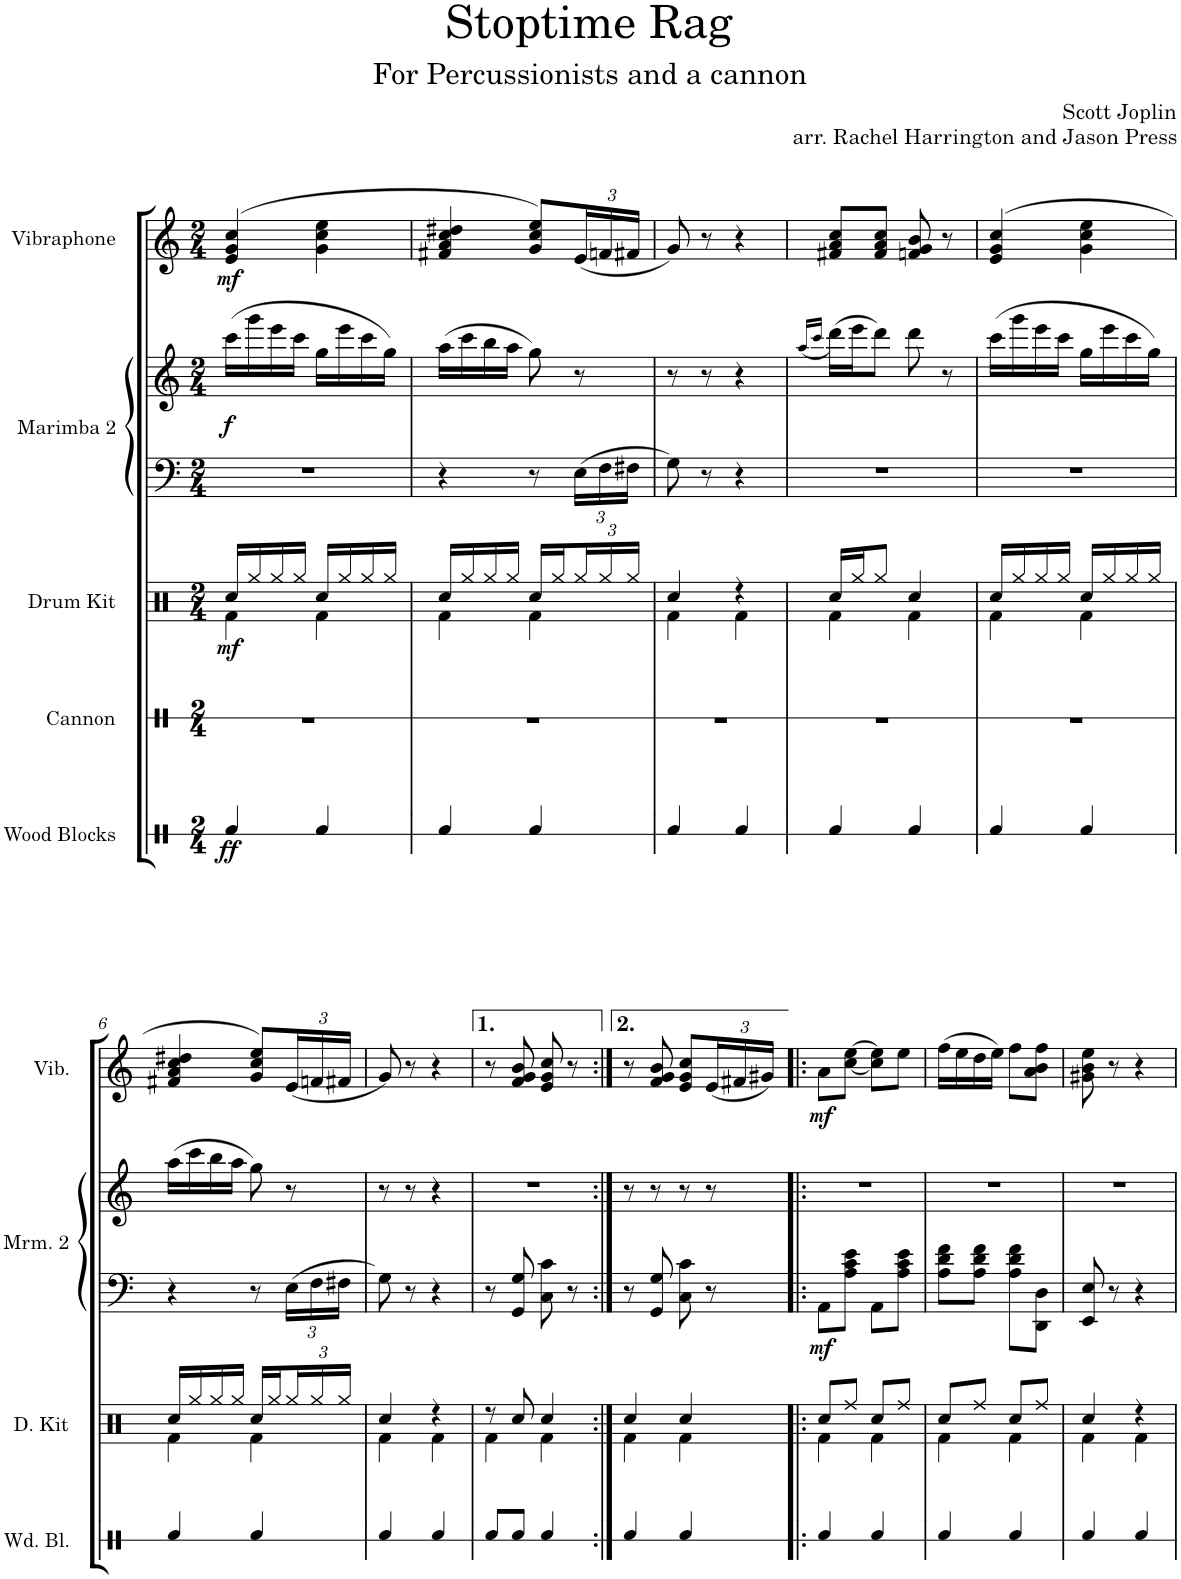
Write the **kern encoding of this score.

**kern	**dynam	**kern	**kern	**dynam	**kern	**kern	**dynam	**kern	**dynam
*part5	*part5	*part4	*part3	*part3	*part2	*part2	*part2	*part1	*part1
*staff6	*staff6	*staff5	*staff4	*staff4	*staff3	*staff2	*staff2/3	*staff1	*staff1
*I"Wood Blocks	*	*I"Cannon	*I"Drum Kit	*	*I"Marimba 2	*	*	*I"Vibraphone	*
*I'Wd. Bl.	*	*I'Cn.	*I'D. Kit	*	*I'Mrm. 2	*	*	*I'Vib.	*
*stria1	*	*stria1	*	*	*	*	*	*	*
*clefX	*	*clefX	*clefX	*	*clefF4	*clefG2	*	*clefG2	*
*k[]	*	*k[]	*k[]	*	*k[]	*k[]	*	*k[]	*
*M2/4	*	*M2/4	*M2/4	*	*M2/4	*M2/4	*	*M2/4	*
=1	=1	=1	=1	=1	=1	=1	=1	=1	=1
*	*	*	*^	*	*	*	*	*	*
!	!LO:DY:b	!	!	!	!LO:DY:b	!	!	!LO:DY:b	!	!LO:DY:b
4Rf/	ff	2r	16Rcc/LL	4Rf\	mf	2r	(16ccc\LL	f	(4e/ 4g/ 4cc/	mf
.	.	.	16Rgg/	.	.	.	16ggg\	.	.	.
.	.	.	16Rgg/	.	.	.	16eee\	.	.	.
.	.	.	16Rgg/JJ	.	.	.	16ccc\JJ	.	.	.
4Rf/	.	.	16Rcc/LL	4Rf\	.	.	16gg\LL	.	4g\ 4cc\ 4ee\	.
.	.	.	16Rgg/	.	.	.	16eee\	.	.	.
.	.	.	16Rgg/	.	.	.	16ccc\	.	.	.
.	.	.	16Rgg/JJ	.	.	.	16gg\JJ)	.	.	.
=2	=2	=2	=2	=2	=2	=2	=2	=2	=2	=2
4Rf/	.	2r	16Rcc/LL	4Rf\	.	4r	(16aa\LL	.	4f#X/ 4a/ 4cc/ 4dd#X/	.
.	.	.	16Rgg/	.	.	.	16ccc\	.	.	.
.	.	.	16Rgg/	.	.	.	16bb\	.	.	.
.	.	.	16Rgg/JJ	.	.	.	16aa\JJ	.	.	.
4Rf/	.	.	16Rcc/LL	4Rf\	.	8r	8gg\)	.	8g/ 8cc/ 8ee/L)	.
.	.	.	16Rgg/	.	.	.	.	.	.	.
*	*	*	*Xbrackettup	*	*	*Xbrackettup	*	*	*Xbrackettup	*
.	.	.	24Rgg/	.	.	24E\LL	8r	.	(24e/L	.
.	.	.	24Rgg/	.	.	24F\	.	.	24fn/	.
.	.	.	24Rgg/JJ	.	.	24F#X\JJ	.	.	24f#X/JJ)	.
=3	=3	=3	=3	=3	=3	=3	=3	=3	=3	=3
4Rf/	.	2r	4Rcc/	4Rf\	.	8G\	8r	.	8g/	.
.	.	.	.	.	.	8r	8r	.	8r	.
4Rf/	.	.	4r	4Rf\	.	4r	4r	.	4r	.
=4	=4	=4	=4	=4	=4	=4	=4	=4	=4	=4
.	.	.	.	.	.	.	(16qaa/LL	.	.	.
.	.	.	.	.	.	.	16qccc/JJ)	.	.	.
4Rf/	.	2r	16Rcc/LL	4Rf\	.	2r	(16ddd\LL	.	8f#X/ 8a/ 8cc/L	.
.	.	.	16Rgg/J	.	.	.	16eee\J	.	.	.
.	.	.	8Rgg/J	.	.	.	8ddd\J)	.	8f#/ 8a/ 8cc/J	.
4Rf/	.	.	4Rcc/	4Rf\	.	.	8ddd\	.	8fn/ 8g/ 8b/	.
.	.	.	.	.	.	.	8r	.	8r	.
=5	=5	=5	=5	=5	=5	=5	=5	=5	=5	=5
4Rf/	.	2r	16Rcc/LL	4Rf\	.	2r	(16ccc\LL	.	(4e/ 4g/ 4cc/	.
.	.	.	16Rgg/	.	.	.	16ggg\	.	.	.
.	.	.	16Rgg/	.	.	.	16eee\	.	.	.
.	.	.	16Rgg/JJ	.	.	.	16ccc\JJ	.	.	.
4Rf/	.	.	16Rcc/LL	4Rf\	.	.	16gg\LL	.	4g\ 4cc\ 4ee\	.
.	.	.	16Rgg/	.	.	.	16eee\	.	.	.
.	.	.	16Rgg/	.	.	.	16ccc\	.	.	.
.	.	.	16Rgg/JJ	.	.	.	16gg\JJ)	.	.	.
!!LO:LB:g=z
=6	=6	=6	=6	=6	=6	=6	=6	=6	=6	=6
4Rf/	.	2r	16Rcc/LL	4Rf\	.	4r	(16aa\LL	.	4f#X/ 4a/ 4cc/ 4dd#X/	.
.	.	.	16Rgg/	.	.	.	16ccc\	.	.	.
.	.	.	16Rgg/	.	.	.	16bb\	.	.	.
.	.	.	16Rgg/JJ	.	.	.	16aa\JJ	.	.	.
4Rf/	.	.	16Rcc/LL	4Rf\	.	8r	8gg\)	.	8g/ 8cc/ 8ee/L)	.
.	.	.	16Rgg/	.	.	.	.	.	.	.
.	.	.	24Rgg/	.	.	24E\LL	8r	.	(24e/L	.
.	.	.	24Rgg/	.	.	24F\	.	.	24fn/)	.
.	.	.	24Rgg/JJ	.	.	24F#X\JJ	.	.	24f#X/JJ	.
=7	=7	=7	=7	=7	=7	=7	=7	=7	=7	=7
4Rf/	.	2r	4Rcc/	4Rf\	.	8G\	8r	.	8g/	.
.	.	.	.	.	.	8r	8r	.	8r	.
4Rf/	.	.	4r	4Rf\	.	4r	4r	.	4r	.
=8	=8	=8	=8	=8	=8	=8	=8	=8	=8	=8
8Rf/L	.	2r	8r	4Rf\	.	8r	2r	.	8r	.
8Rf/J	.	.	8Rcc/	.	.	8GG/ 8G/	.	.	8f/ 8g/ 8b/	.
4Rf/	.	.	4Rcc/	4Rf\	.	8C\ 8c\	.	.	8e/ 8g/ 8cc/	.
.	.	.	.	.	.	8r	.	.	8r	.
=9:|!	=9:|!	=9:|!	=9:|!	=9:|!	=9:|!	=9:|!	=9:|!	=9:|!	=9:|!	=9:|!
4Rf/	.	2r	4Rcc/	4Rf\	.	8r	8r	.	8r	.
.	.	.	.	.	.	8GG/ 8G/	8r	.	8f/ 8g/ 8b/	.
4Rf/	.	.	4Rcc/	4Rf\	.	8C\ 8c\	8r	.	8e/ 8g/ 8cc/L	.
.	.	.	.	.	.	8r	8r	.	(24e/L	.
.	.	.	.	.	.	.	.	.	24f#X/)	.
.	.	.	.	.	.	.	.	.	24g#X/JJ	.
=10!|:	=10!|:	=10!|:	=10!|:	=10!|:	=10!|:	=10!|:	=10!|:	=10!|:	=10!|:	=10!|:
!	!	!	!	!	!	!	!	!LO:DY:b=2	!	!LO:DY:b
4Rf/	.	2r	8Rcc/L	4Rf\	.	8AA\L	2r	mf	8a\L	mf
.	.	.	8Rff/J	.	.	8A\ 8c\ 8e\J	.	.	[8cc\ [8ee\J	.
4Rf/	.	.	8Rcc/L	4Rf\	.	8AA\L	.	.	8cc\] 8ee\]L	.
.	.	.	8Rff/J	.	.	8A\ 8c\ 8e\J	.	.	8ee\J	.
=11	=11	=11	=11	=11	=11	=11	=11	=11	=11	=11
4Rf/	.	2r	8Rcc/L	4Rf\	.	8A\ 8d\ 8f\L	2r	.	(16ff\LL	.
.	.	.	.	.	.	.	.	.	16ee\	.
.	.	.	8Rff/J	.	.	8A\ 8d\ 8f\J	.	.	16dd\	.
.	.	.	.	.	.	.	.	.	16ee\JJ)	.
4Rf/	.	.	8Rcc/L	4Rf\	.	8A\ 8d\ 8f\L	.	.	8ff\L	.
.	.	.	8Rff/J	.	.	8DD\ 8D\J	.	.	8a\ 8b\ 8ff\J	.
=12	=12	=12	=12	=12	=12	=12	=12	=12	=12	=12
4Rf/	.	2r	4Rcc/	4Rf\	.	8EE/ 8E/	2r	.	8g#X\ 8b\ 8ee\	.
.	.	.	.	.	.	8r	.	.	8r	.
4Rf/	.	.	4r	4Rf\	.	4r	.	.	4r	.
*	*	*	*v	*v	*	*	*	*	*	*
=	=	=	=	=	=	=	=	=	=
*-	*-	*-	*-	*-	*-	*-	*-	*-	*-
